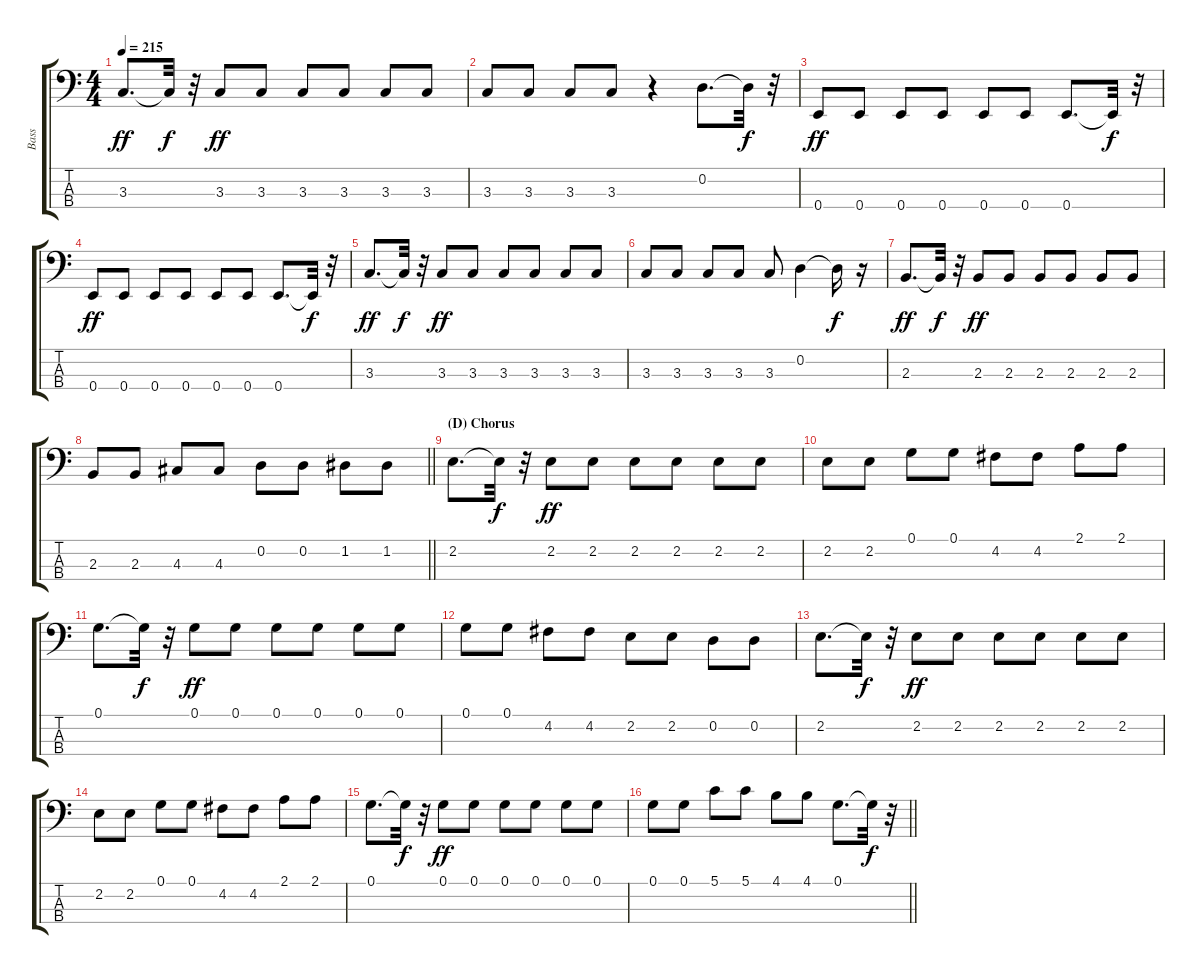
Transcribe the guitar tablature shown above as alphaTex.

\track ("Bass" "Bass") {instrument slapbass2}
\staff {score tabs}
\tuning (G2 D2 A1 E1) {hide}
\ts (4 4)
\tempo 215
\clef f4
\ks c
3.3.8{d dy ff} 3.3{t}.32{dy f} r.32 3.3.8{dy ff} 3.3.8 3.3.8 3.3.8 3.3.8 3.3.8 |
3.3.8 3.3.8 3.3.8 3.3.8 r.4 0.2.8{d} 0.2{t}.32{dy f} r.32 |
0.4.8{dy ff} 0.4.8 0.4.8 0.4.8 0.4.8 0.4.8 0.4.8{d} 0.4{t}.32{dy f} r.32 |
0.4.8{dy ff} 0.4.8 0.4.8 0.4.8 0.4.8 0.4.8 0.4.8{d} 0.4{t}.32{dy f} r.32 |
3.3.8{d dy ff} 3.3{t}.32{dy f} r.32 3.3.8{dy ff} 3.3.8 3.3.8 3.3.8 3.3.8 3.3.8 |
3.3.8 3.3.8 3.3.8 3.3.8 3.3.8 0.2.4 0.2{t}.16{dy f} r.16 |
2.3.8{d dy ff} 2.3{t}.32{dy f} r.32 2.3.8{dy ff} 2.3.8 2.3.8 2.3.8 2.3.8 2.3.8 |
\barLineRight lightlight
2.3.8 2.3.8 4.3.8 4.3.8 0.2.8 0.2.8 1.2.8 1.2.8 |
\section ("" "(D) Chorus")
2.2.8{d} 2.2{t}.32{dy f} r.32 2.2.8{dy ff} 2.2.8 2.2.8 2.2.8 2.2.8 2.2.8 |
2.2.8 2.2.8 0.1.8 0.1.8 4.2.8 4.2.8 2.1.8 2.1.8 |
0.1.8{d} 0.1{t}.32{dy f} r.32 0.1.8{dy ff} 0.1.8 0.1.8 0.1.8 0.1.8 0.1.8 |
0.1.8 0.1.8 4.2.8 4.2.8 2.2.8 2.2.8 0.2.8 0.2.8 |
2.2.8{d} 2.2{t}.32{dy f} r.32 2.2.8{dy ff} 2.2.8 2.2.8 2.2.8 2.2.8 2.2.8 |
2.2.8 2.2.8 0.1.8 0.1.8 4.2.8 4.2.8 2.1.8 2.1.8 |
0.1.8{d} 0.1{t}.32{dy f} r.32 0.1.8{dy ff} 0.1.8 0.1.8 0.1.8 0.1.8 0.1.8 |
\barLineRight lightlight
0.1.8 0.1.8 5.1.8 5.1.8 4.1.8 4.1.8 0.1.8{d} 0.1{t}.32{dy f} r.32
